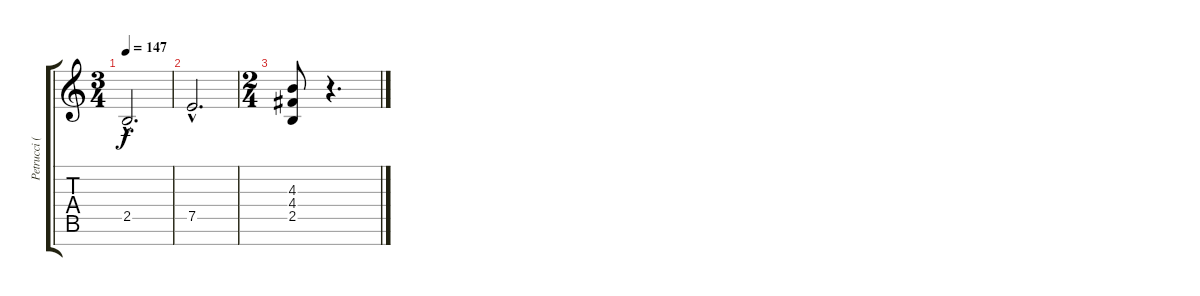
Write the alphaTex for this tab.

\track ("Petrucci (left)" "Petrucci (") {instrument distortionguitar}
\staff {score tabs}
\tuning (E4 B3 G3 D3 A2 E2 B1) {hide}
\ts (3 4)
\tempo 147
\clef g2
\ks c
2.5{hac}.2{d dy f} |
7.5{hac}.2{d} |
\ts (2 4)
(4.3 4.4 2.5).8 r.4{d}
